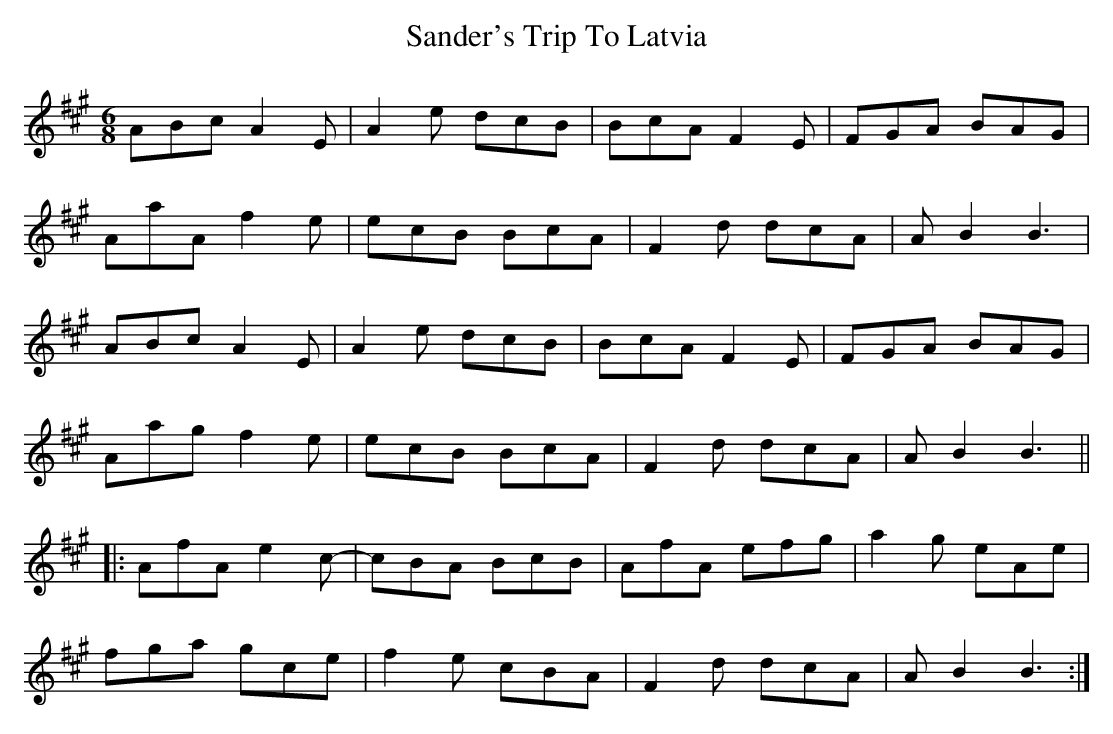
X:1
T: Sander's Trip To Latvia
M: 6/8
L: 1/8
K: Amaj
ABc A2E|A2e dcB|BcA F2E|FGA BAG|
AaA f2e|ecB BcA|F2d dcA|AB2 B3|
ABc A2E|A2e dcB|BcA F2E|FGA BAG|
Aag f2e|ecB BcA|F2d dcA|AB2 B3||
|:AfA e2 c-|cBA BcB|AfA efg|a2g eAe|
fga gce|f2e cBA|F2d dcA|AB2 B3:|
